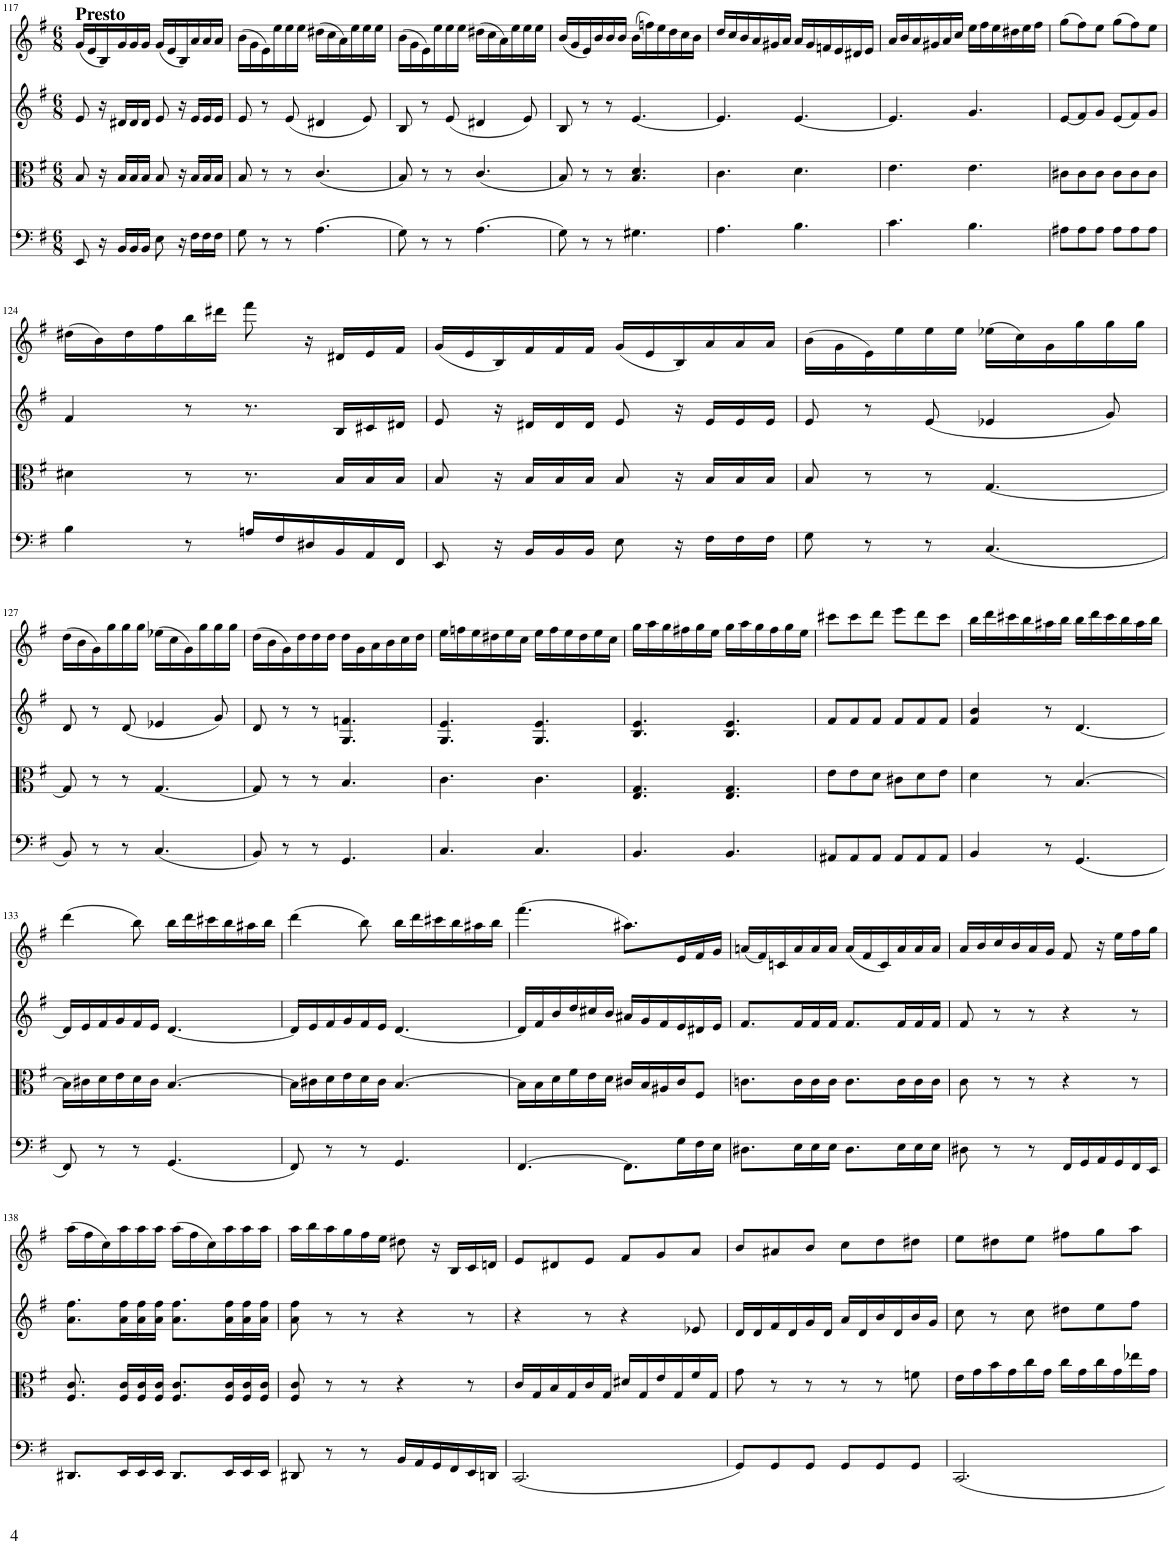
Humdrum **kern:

**kern	**kern	**kern	**kern
*part4	*part3	*part2	*part1
*staff4	*staff3	*staff2	*staff1
*I"Piano	*I"Piano	*I"Piano	*I"Piano
*I'Pno	*I'Pno	*I'Pno	*I'Pno
!!LO:PB:g=z
*clefF4	*clefC3	*clefG2	*clefG2
*k[f#]	*k[f#]	*k[f#]	*k[f#]
*M6/8	*M6/8	*M6/8	*M6/8
=117	=117	=117	=117
!	!	!	!LO:TX:a:B:t=Presto
8EE/	8B/	8e/	(16g/LL
.	.	.	16e/
16r	16r	16r	16B/)
16BB/LL	16B/LL	16d#X/LL	16g/
16BB/	16B/	16d#/	16g/
16BB/JJ	16B/JJ	16d#/JJ	16g/JJ
8E\	8B/	8e/	(16g/LL
.	.	.	16e/
16r	16r	16r	16B/)
16F#\LL	16B/LL	16e/LL	16a/
16F#\	16B/	16e/	16a/
16F#\JJ	16B/JJ	16e/JJ	16a/JJ
=118	=118	=118	=118
8G\	8B/	8e/	(16b\LL
.	.	.	16g\
8r	8r	8r	16e\)
.	.	.	16ee\
8r	8r	(8e/	16ee\
.	.	.	16ee\JJ
(4.A\	(4.c/	4d#X/	(16dd#X\LL
.	.	.	16cc\
.	.	.	16a\)
.	.	.	16ee\
.	.	8e/)	16ee\
.	.	.	16ee\JJ
=119	=119	=119	=119
8G\)	8B/)	8B/	(16b\LL
.	.	.	16g\
8r	8r	8r	16e\)
.	.	.	16ee\
8r	8r	(8e/	16ee\
.	.	.	16ee\JJ
(4.A\	(4.c/	4d#X/	(16dd#X\LL
.	.	.	16cc\
.	.	.	16a\)
.	.	.	16ee\
.	.	8e/)	16ee\
.	.	.	16ee\JJ
=120	=120	=120	=120
8G\)	8B/)	8B/	(16b/LL
.	.	.	16g/
8r	8r	8r	16e/)
.	.	.	16b/
8r	8r	8r	16b/
.	.	.	16b/JJ
4.G#X\	4.B/ 4.d/	[4.e/	(16b\LL
.	.	.	16ffn\)
.	.	.	16ee\
.	.	.	16dd\
.	.	.	16cc\
.	.	.	16b\JJ
=121	=121	=121	=121
4.A\	4.c\	4.e/]	16dd/LL
.	.	.	16cc/
.	.	.	16b/
.	.	.	16a/
.	.	.	16g#X/
.	.	.	16a/JJ
4.B\	4.d\	[4.e/	16a/LL
.	.	.	16g#/
.	.	.	16fn/
.	.	.	16e/
.	.	.	16d#X/
.	.	.	16e/JJ
=122	=122	=122	=122
4.c\	4.e\	4.e/]	16a/LL
.	.	.	16b/
.	.	.	16a/
.	.	.	16g#X/
.	.	.	16a/
.	.	.	16cc/JJ
4.B\	4.e\	4.g/	16ee\LL
.	.	.	16ff#\
.	.	.	16ee\
.	.	.	16dd#X\
.	.	.	16ee\
.	.	.	16ff#\JJ
=123	=123	=123	=123
8A#X\L	8c#X\L	(8e/L	(8gg\L
8A#\	8c#\	8f#/)	8ff#\)
8A#\J	8c#\J	8g/J	8ee\J
8A#\L	8c#\L	(8e/L	(8gg\L
8A#\	8c#\	8f#/)	8ff#\)
8A#\J	8c#\J	8g/J	8ee\J
!!LO:LB:g=z
=124	=124	=124	=124
4B\	4d#X\	4f#/	(16dd#X\LL
.	.	.	16b\)
.	.	.	16dd#\
.	.	.	16ff#\
8r	8r	8r	16bb\
.	.	.	16ddd#X\JJ
16An/LL	8.r	8.r	8fff#\
16F#/	.	.	.
16D#X/	.	.	16r
16BB/	16B/LL	16B/LL	16d#X/LL
16AA/	16B/	16c#X/	16e/
16FF#/JJ	16B/JJ	16d#X/JJ	16f#/JJ
=125	=125	=125	=125
8EE/	8B/	8e/	(16g/LL
.	.	.	16e/
16r	16r	16r	16B/)
16BB/LL	16B/LL	16d#X/LL	16f#/
16BB/	16B/	16d#/	16f#/
16BB/JJ	16B/JJ	16d#/JJ	16f#/JJ
8E\	8B/	8e/	(16g/LL
.	.	.	16e/
16r	16r	16r	16B/)
16F#\LL	16B/LL	16e/LL	16a/
16F#\	16B/	16e/	16a/
16F#\JJ	16B/JJ	16e/JJ	16a/JJ
=126	=126	=126	=126
8G\	8B/	8e/	(16b\LL
.	.	.	16g\
8r	8r	8r	16e\)
.	.	.	16ee\
8r	8r	(8e/	16ee\
.	.	.	16ee\JJ
(4.C/	[4.G/	4e-X/	(16ee-X\LL
.	.	.	16cc\)
.	.	.	16g\
.	.	.	16gg\
.	.	8g/)	16gg\
.	.	.	16gg\JJ
!!LO:LB:g=z
=127	=127	=127	=127
8BB/)	8G/]	8d/	(16dd\LL
.	.	.	16b\
8r	8r	8r	16g\)
.	.	.	16gg\
8r	8r	(8d/	16gg\
.	.	.	16gg\JJ
(4.C/	[4.G/	4e-X/	(16ee-X\LL
.	.	.	16cc\
.	.	.	16g\)
.	.	.	16gg\
.	.	8g/)	16gg\
.	.	.	16gg\JJ
=128	=128	=128	=128
8BB/)	8G/]	8d/	(16dd\LL
.	.	.	16b\
8r	8r	8r	16g\)
.	.	.	16dd\
8r	8r	8r	16dd\
.	.	.	16dd\JJ
4.GG/	4.B/	4.G/ 4.fn/	16dd\LL
.	.	.	16g\
.	.	.	16a\
.	.	.	16b\
.	.	.	16cc\
.	.	.	16dd\JJ
=129	=129	=129	=129
4.C/	4.c\	4.G/ 4.e/	16ee\LL
.	.	.	16ffn\
.	.	.	16ee\
.	.	.	16dd#X\
.	.	.	16ee\
.	.	.	16cc\JJ
4.C/	4.c\	4.G/ 4.e/	16ee\LL
.	.	.	16ff\
.	.	.	16ee\
.	.	.	16dd#\
.	.	.	16ee\
.	.	.	16cc\JJ
=130	=130	=130	=130
4.BB/	4.E/ 4.G/	4.B/ 4.e/	16gg\LL
.	.	.	16aa\
.	.	.	16gg\
.	.	.	16ff#X\
.	.	.	16gg\
.	.	.	16ee\JJ
4.BB/	4.E/ 4.G/	4.B/ 4.e/	16gg\LL
.	.	.	16aa\
.	.	.	16gg\
.	.	.	16ff#\
.	.	.	16gg\
.	.	.	16ee\JJ
=131	=131	=131	=131
8AA#X/L	8e\L	8f#/L	8ccc#X\L
8AA#/	8e\	8f#/	8ccc#\
8AA#/J	8d\J	8f#/J	8ddd\J
8AA#/L	8c#X\L	8f#/L	8eee\L
8AA#/	8d\	8f#/	8ddd\
8AA#/J	8e\J	8f#/J	8ccc#\J
=132	=132	=132	=132
4BB/	4d\	4f#/ 4b/	16bb\LL
.	.	.	16ddd\
.	.	.	16ccc#X\
.	.	.	16bb\
8r	8r	8r	16aa#X\
.	.	.	16bb\JJ
(4.GG/	[4.B/	[4.d/	16bb\LL
.	.	.	16ddd\
.	.	.	16ccc#\
.	.	.	16bb\
.	.	.	16aa#\
.	.	.	16bb\JJ
!!LO:LB:g=z
=133	=133	=133	=133
8FF#/)	16B\LL]	16d/LL]	(4ddd\
.	16c#X\	16e/	.
8r	16d\	16f#/	.
.	16e\	16g/	.
8r	16d\	16f#/	8bb\)
.	16c#\JJ	16e/JJ	.
(4.GG/	[4.B/	[4.d/	16bb\LL
.	.	.	16ddd\
.	.	.	16ccc#X\
.	.	.	16bb\
.	.	.	16aa#X\
.	.	.	16bb\JJ
=134	=134	=134	=134
8FF#/)	16B\LL]	16d/LL]	(4ddd\
.	16c#X\	16e/	.
8r	16d\	16f#/	.
.	16e\	16g/	.
8r	16d\	16f#/	8bb\)
.	16c#\JJ	16e/JJ	.
4.GG/	[4.B/	[4.d/	16bb\LL
.	.	.	16ddd\
.	.	.	16ccc#X\
.	.	.	16bb\
.	.	.	16aa#X\
.	.	.	16bb\JJ
=135	=135	=135	=135
[4.FF#/	16B\LL]	16d/LL]	(4.fff#\
.	16B\	16f#/	.
.	16d\	16b/	.
.	16f#\	16dd/	.
.	16e\	16cc#X/	.
.	16d\JJ	16b/JJ	.
8.FF#\L]	16c#X/LL	16a#X/LL	8.aa#X\L)
.	16B/	16g/	.
.	16A#X/	16f#/	.
16G\L	16c#/J	16e/	16e/L
16F#\	8F#/J	16d#X/	16f#/
16E\JJ	.	16e/JJ	16g/JJ
=136	=136	=136	=136
8.D#X\L	8.cn\L	8.f#/L	(16an/LL
.	.	.	16f#/)
.	.	.	16cn/
16E\L	16c\L	16f#/L	16a/
16E\	16c\	16f#/	16a/
16E\JJ	16c\JJ	16f#/JJ	16a/JJ
8.D#\L	8.c\L	8.f#/L	(16a/LL
.	.	.	16f#/
.	.	.	16c/)
16E\L	16c\L	16f#/L	16a/
16E\	16c\	16f#/	16a/
16E\JJ	16c\JJ	16f#/JJ	16a/JJ
=137	=137	=137	=137
8D#X\	8c\	8f#/	16a/LL
.	.	.	16b/
8r	8r	8r	16cc/
.	.	.	16b/
8r	8r	8r	16a/
.	.	.	16g/JJ
16FF#/LL	4r	4r	8f#/
16GG/	.	.	.
16AA/	.	.	16r
16GG/	.	.	16ee\LL
16FF#/	8r	8r	16ff#\
16EE/JJ	.	.	16gg\JJ
!!LO:LB:g=z
=138	=138	=138	=138
8.DD#X/L	8.F#/ 8.c/	8.a\ 8.ff#\L	(16aa\LL
.	.	.	16ff#\
.	.	.	16cc\)
16EE/L	16F#/ 16c/LL	16a\ 16ff#\L	16aa\
16EE/	16F#/ 16c/	16a\ 16ff#\	16aa\
16EE/JJ	16F#/ 16c/JJ	16a\ 16ff#\JJ	16aa\JJ
8.DD#/L	8.F#/ 8.c/L	8.a\ 8.ff#\L	(16aa\LL
.	.	.	16ff#\
.	.	.	16cc\)
16EE/L	16F#/ 16c/L	16a\ 16ff#\L	16aa\
16EE/	16F#/ 16c/	16a\ 16ff#\	16aa\
16EE/JJ	16F#/ 16c/JJ	16a\ 16ff#\JJ	16aa\JJ
=139	=139	=139	=139
8DD#X/	8F#/ 8c/	8a\ 8ff#\	16aa\LL
.	.	.	16bb\
8r	8r	8r	16aa\
.	.	.	16gg\
8r	8r	8r	16ff#\
.	.	.	16ee\JJ
16BB/LL	4r	4r	8dd#X\
16AA/	.	.	.
16GG/	.	.	16r
16FF#/	.	.	16B/LL
16EE/	8r	8r	16c/
16DDn/JJ	.	.	16dn/JJ
=140	=140	=140	=140
(2.CC/	16c/LL	4r	8e/L
.	16G/	.	.
.	16B/	.	8d#X/
.	16G/	.	.
.	16c/	8r	8e/J
.	16G/JJ	.	.
.	16d#X/LL	4r	8f#/L
.	16G/	.	.
.	16e/	.	8g/
.	16G/	.	.
.	16f#/	8e-X/	8a/J
.	16G/JJ	.	.
=141	=141	=141	=141
8GG/L)	8g\	16d/LL	8b/L
.	.	16d/	.
8GG/	8r	16f#/	8a#X/
.	.	16d/	.
8GG/J	8r	16g/	8b/J
.	.	16d/JJ	.
8GG/L	8r	16a/LL	8cc\L
.	.	16d/	.
8GG/	8r	16b/	8dd\
.	.	16d/	.
8GG/J	8fn\	16b/	8dd#X\J
.	.	16g/JJ	.
=142	=142	=142	=142
2.CC/	16e\LL	8cc\	8ee\L
.	16g\	.	.
.	16b\	8r	8dd#X\
.	16g\	.	.
.	16cc\	8cc\	8ee\J
.	16g\JJ	.	.
.	16cc\LL	8dd#X\L	8ff#X\L
.	16g\	.	.
.	16cc\	8ee\	8gg\
.	16g\	.	.
.	16ee-X\	8ff#\J	8aa\J
.	16g\JJ	.	.
=	=	=	=
*-	*-	*-	*-
